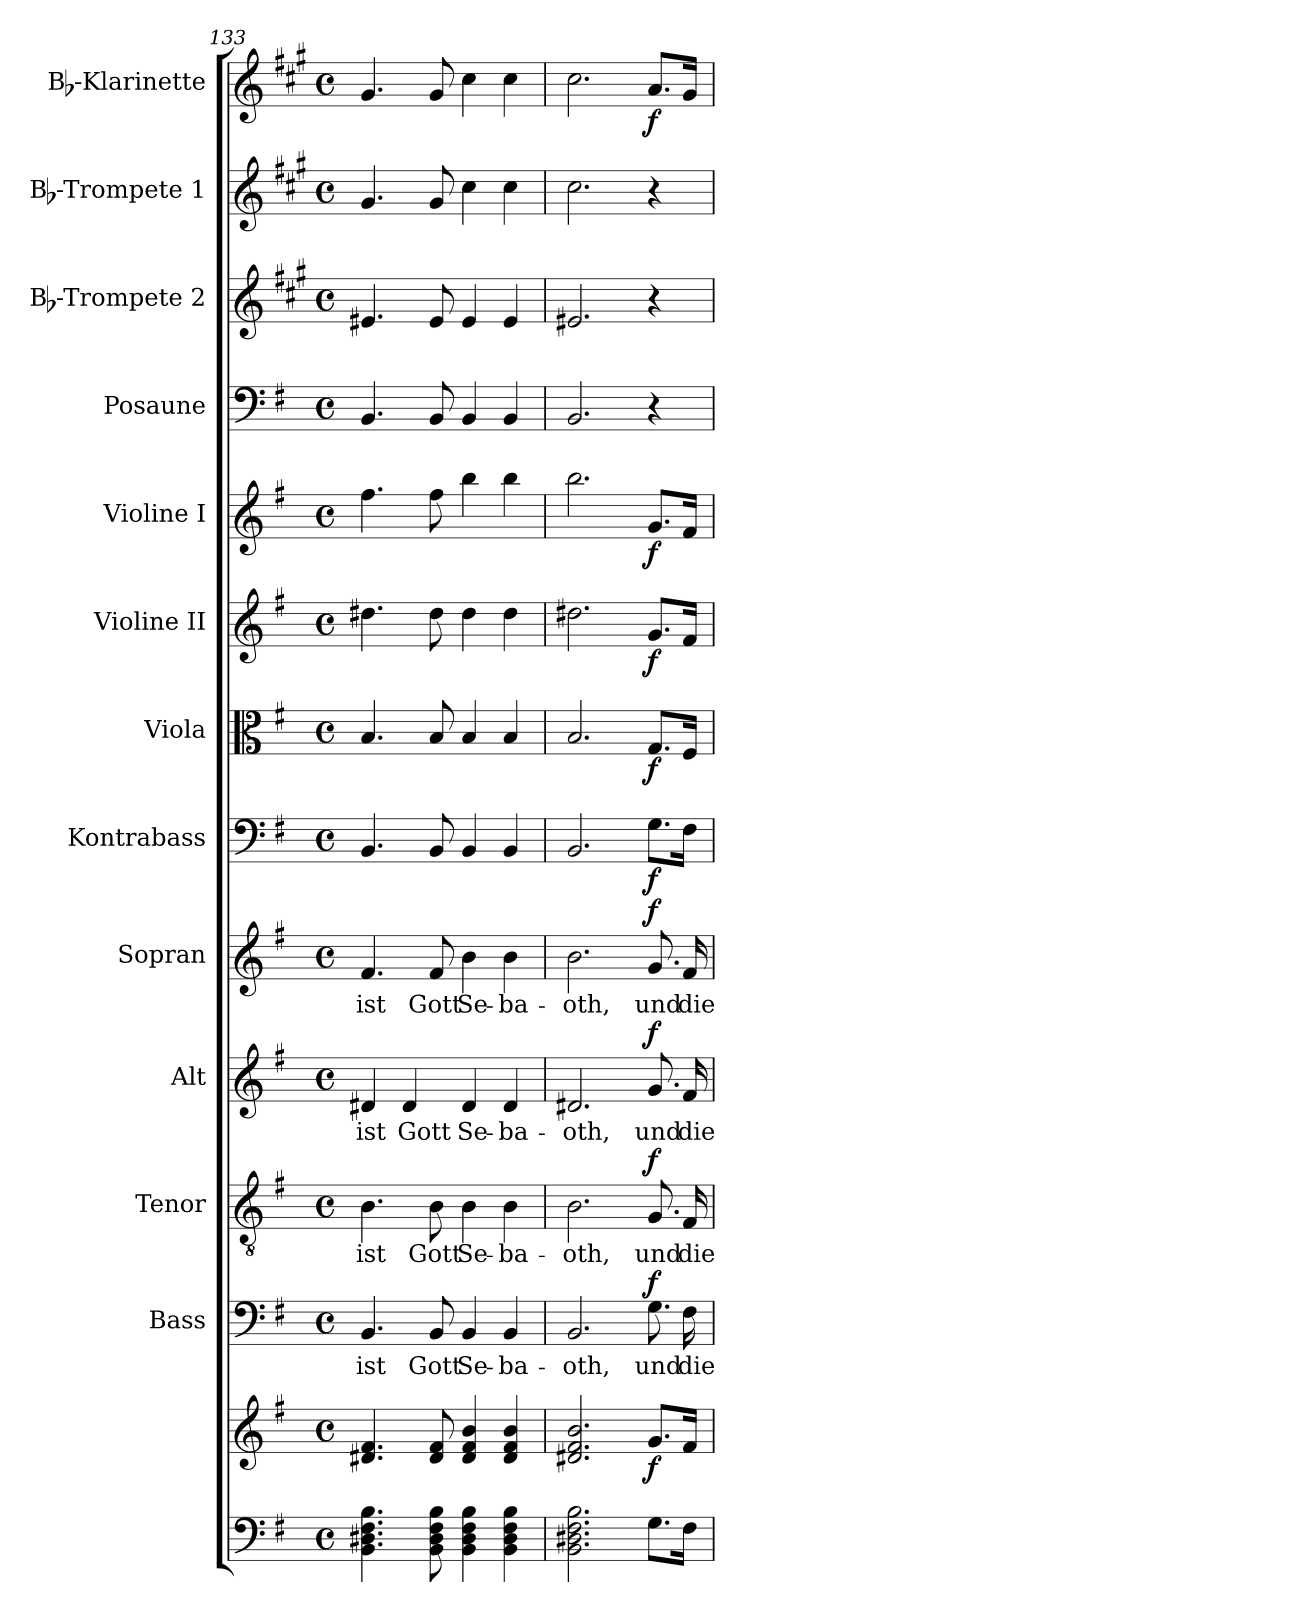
**kern	**kern	**dynam	**kern	**text	**dynam	**kern	**text	**dynam	**kern	**text	**dynam	**kern	**text	**dynam	**kern	**dynam	**kern	**dynam	**kern	**dynam	**kern	**dynam	**kern	**kern	**kern	**kern	**dynam
*part13	*part13	*part13	*part12	*part12	*part12	*part11	*part11	*part11	*part10	*part10	*part10	*part9	*part9	*part9	*part8	*part8	*part7	*part7	*part6	*part6	*part5	*part5	*part4	*part3	*part2	*part1	*part1
*staff14	*staff13	*staff13/14	*staff12	*staff12	*staff12	*staff11	*staff11	*staff11	*staff10	*staff10	*staff10	*staff9	*staff9	*staff9	*staff8	*staff8	*staff7	*staff7	*staff6	*staff6	*staff5	*staff5	*staff4	*staff3	*staff2	*staff1	*staff1
*	*	*	*I"Bass	*	*	*I"Tenor	*	*	*I"Alt	*	*	*I"Sopran	*	*	*I"Kontrabass	*	*I"Viola	*	*I"Violine II	*	*I"Violine I	*	*I"Posaune	*I"Bb-Trompete 2	*I"Bb-Trompete 1	*I"Bb-Klarinette	*
*	*	*	*I'B.	*	*	*I'T.	*	*	*I'A.	*	*	*I'S.	*	*	*I'Kb.	*	*I'Vla.	*	*I'Vl. II	*	*I'Vl. I	*	*I'Pos.	*I'Bb Trp. 2	*I'Bb Trp. 1	*I'Bb Kl.	*
*clefF4	*clefG2	*	*clefF4	*	*	*clefGv2	*	*	*clefG2	*	*	*clefG2	*	*	*clefF4	*	*clefC3	*	*clefG2	*	*clefG2	*	*clefF4	*clefG2	*clefG2	*clefG2	*
*	*	*	*	*	*	*	*	*	*	*	*	*	*	*	*ITrd7c12	*	*	*	*	*	*	*	*	*ITrd1c2	*ITrd1c2	*ITrd1c2	*
*k[f#]	*k[f#]	*	*k[f#]	*	*	*k[f#]	*	*	*k[f#]	*	*	*k[f#]	*	*	*k[f#]	*	*k[f#]	*	*k[f#]	*	*k[f#]	*	*k[f#]	*k[f#]	*k[f#]	*k[f#]	*
*G:	*G:	*	*G:	*	*	*G:	*	*	*G:	*	*	*G:	*	*	*G:	*	*G:	*	*G:	*	*G:	*	*G:	*G:	*G:	*G:	*
*M4/4	*M4/4	*	*M4/4	*	*	*M4/4	*	*	*M4/4	*	*	*M4/4	*	*	*M4/4	*	*M4/4	*	*M4/4	*	*M4/4	*	*M4/4	*M4/4	*M4/4	*M4/4	*
*met(c)	*met(c)	*	*met(c)	*	*	*met(c)	*	*	*met(c)	*	*	*met(c)	*	*	*met(c)	*	*met(c)	*	*met(c)	*	*met(c)	*	*met(c)	*met(c)	*met(c)	*met(c)	*
=133	=133	=133	=133	=133	=133	=133	=133	=133	=133	=133	=133	=133	=133	=133	=133	=133	=133	=133	=133	=133	=133	=133	=133	=133	=133	=133	=133
!	!	!	!	!LO:LY:b	!	!	!LO:LY:b	!	!	!LO:LY:b	!	!	!LO:LY:b	!	!	!	!	!	!	!	!	!	!	!	!	!	!
4.BB\ 4.D#X\ 4.F#\ 4.B\	4.d#X/ 4.f#/	.	4.BB/	ist	.	4.B\	ist	.	4d#X/	ist	.	4.f#/	ist	.	4.BBB/	.	4.B/	.	4.dd#X\	.	4.ff#\	.	4.BB/	4.d#X/	4.f#/	4.f#/	.
!	!	!	!	!	!	!	!	!	!	!LO:LY:b	!	!	!	!	!	!	!	!	!	!	!	!	!	!	!	!	!
.	.	.	.	.	.	.	.	.	4d#/	Gott	.	.	.	.	.	.	.	.	.	.	.	.	.	.	.	.	.
!	!	!	!	!LO:LY:b	!	!	!LO:LY:b	!	!	!	!	!	!LO:LY:b	!	!	!	!	!	!	!	!	!	!	!	!	!	!
8BB\ 8D#\ 8F#\ 8B\	8d#/ 8f#/	.	8BB/	Gott	.	8B\	Gott	.	.	.	.	8f#/	Gott	.	8BBB/	.	8B/	.	8dd#\	.	8ff#\	.	8BB/	8d#/	8f#/	8f#/	.
!	!	!	!	!LO:LY:b	!	!	!LO:LY:b	!	!	!LO:LY:b	!	!	!LO:LY:b	!	!	!	!	!	!	!	!	!	!	!	!	!	!
4BB\ 4D#\ 4F#\ 4B\	4d#/ 4f#/ 4b/	.	4BB/	Se-	.	4B\	Se-	.	4d#/	Se-	.	4b\	Se-	.	4BBB/	.	4B/	.	4dd#\	.	4bb\	.	4BB/	4d#/	4b\	4b\	.
!	!	!	!	!LO:LY:b	!	!	!LO:LY:b	!	!	!LO:LY:b	!	!	!LO:LY:b	!	!	!	!	!	!	!	!	!	!	!	!	!	!
4BB\ 4D#\ 4F#\ 4B\	4d#/ 4f#/ 4b/	.	4BB/	-ba-	.	4B\	-ba-	.	4d#/	-ba-	.	4b\	-ba-	.	4BBB/	.	4B/	.	4dd#\	.	4bb\	.	4BB/	4d#/	4b\	4b\	.
=134	=134	=134	=134	=134	=134	=134	=134	=134	=134	=134	=134	=134	=134	=134	=134	=134	=134	=134	=134	=134	=134	=134	=134	=134	=134	=134	=134
!	!	!	!	!LO:LY:b	!	!	!LO:LY:b	!	!	!LO:LY:b	!	!	!LO:LY:b	!	!	!	!	!	!	!	!	!	!	!	!	!	!
2.BB\ 2.D#X\ 2.F#\ 2.B\	2.d#X/ 2.f#/ 2.b/	.	2.BB/	-oth,	.	2.B\	-oth,	.	2.d#X/	-oth,	.	2.b\	-oth,	.	2.BBB/	.	2.B/	.	2.dd#X\	.	2.bb\	.	2.BB/	2.d#X/	2.b\	2.b\	.
!	!	!LO:DY:b	!	!LO:LY:b	!LO:DY:a	!	!LO:LY:b	!LO:DY:a	!	!LO:LY:b	!LO:DY:a	!	!LO:LY:b	!LO:DY:a	!	!LO:DY:b	!	!LO:DY:b	!	!LO:DY:b	!	!LO:DY:b	!	!	!	!	!LO:DY:b
8.G\L	8.g/L	f	8.G\	und	f	8.G/	und	f	8.g/	und	f	8.g/	und	f	8.GG\L	f	8.G/L	f	8.g/L	f	8.g/L	f	4r	4r	4r	8.g/L	f
!	!	!	!	!LO:LY:b	!	!	!LO:LY:b	!	!	!LO:LY:b	!	!	!LO:LY:b	!	!	!	!	!	!	!	!	!	!	!	!	!	!
16F#\Jk	16f#/Jk	.	16F#\	die	.	16F#/	die	.	16f#/	die	.	16f#/	die	.	16FF#\Jk	.	16F#/Jk	.	16f#/Jk	.	16f#/Jk	.	.	.	.	16f#/Jk	.
=	=	=	=	=	=	=	=	=	=	=	=	=	=	=	=	=	=	=	=	=	=	=	=	=	=	=	=
*-	*-	*-	*-	*-	*-	*-	*-	*-	*-	*-	*-	*-	*-	*-	*-	*-	*-	*-	*-	*-	*-	*-	*-	*-	*-	*-	*-
